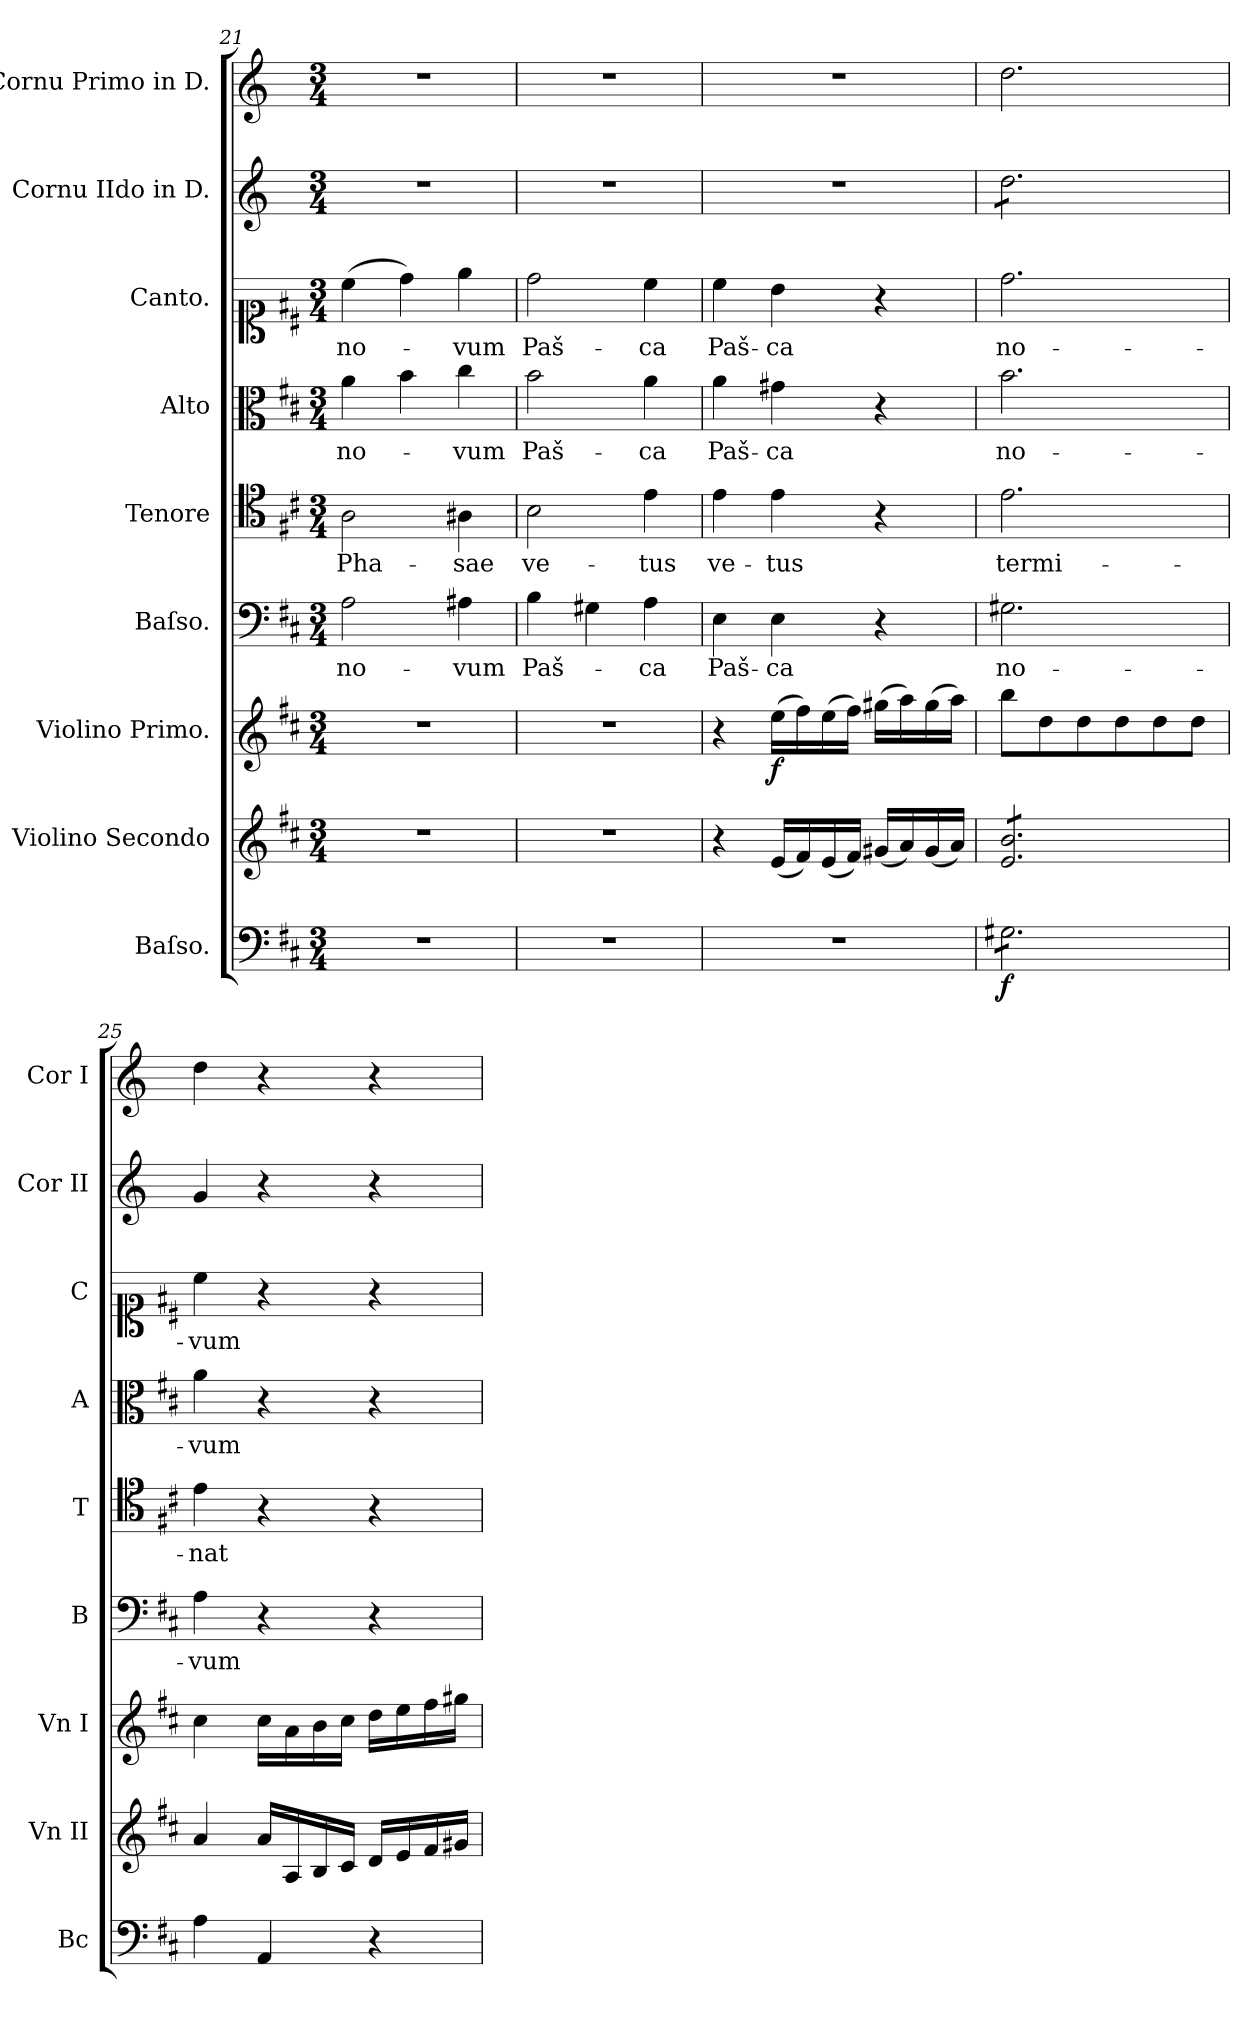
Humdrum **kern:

**kern	**dynam	**kern	**dynam	**kern	**dynam	**kern	**text	**dynam	**kern	**text	**kern	**text	**kern	**text	**kern	**kern
*part9	*part9	*part8	*part8	*part7	*part7	*part6	*part6	*part6	*part5	*part5	*part4	*part4	*part3	*part3	*part2	*part1
*staff9	*staff9	*staff8	*staff8	*staff7	*staff7	*staff6	*staff6	*staff6	*staff5	*staff5	*staff4	*staff4	*staff3	*staff3	*staff2	*staff1
*I"Baſso.	*	*I"Violino Secondo	*	*I"Violino Primo.	*	*I"Baſso.	*	*	*I"Tenore	*	*I"Alto	*	*I"Canto.	*	*I"Cornu IIdo in D.	*I"Cornu Primo in D.
*I'Bc	*	*I'Vn II	*	*I'Vn I	*	*I'B	*	*	*I'T	*	*I'A	*	*I'C	*	*I'Cor II	*I'Cor I
*clefF4	*	*clefG2	*	*clefG2	*	*clefF4	*	*	*clefC4	*	*clefC3	*	*clefC1	*	*clefG2	*clefG2
*	*	*	*	*	*	*	*	*	*	*	*	*	*	*	*ITrd-1c-2	*ITrd-1c-2
*k[f#c#]	*	*k[f#c#]	*	*k[f#c#]	*	*k[f#c#]	*	*	*k[f#c#]	*	*k[f#c#]	*	*k[f#c#]	*	*k[f#c#]	*k[f#c#]
*M3/4	*	*M3/4	*	*M3/4	*	*M3/4	*	*	*M3/4	*	*M3/4	*	*M3/4	*	*M3/4	*M3/4
=21	=21	=21	=21	=21	=21	=21	=21	=21	=21	=21	=21	=21	=21	=21	=21	=21
2.r	.	2.r	.	2.r	.	2A\	no-	.	2A\	Pha-	4a\	no-	(4cc#\	no-	2.r	2.r
.	.	.	.	.	.	.	.	.	.	.	4b\	.	4dd\)	.	.	.
.	.	.	.	.	.	4A#X\	-vum	.	4A#X\	-sae	4cc#\	-vum	4ee\	-vum	.	.
=22	=22	=22	=22	=22	=22	=22	=22	=22	=22	=22	=22	=22	=22	=22	=22	=22
2.r	.	2.r	.	2.r	.	4B\	Paš-	.	2B\	ve-	2b\	Paš-	2dd\	Paš-	2.r	2.r
.	.	.	.	.	.	4G#X\	.	.	.	.	.	.	.	.	.	.
.	.	.	.	.	.	4A\	-ca	.	4e\	-tus	4a\	-ca	4cc#\	-ca	.	.
=23	=23	=23	=23	=23	=23	=23	=23	=23	=23	=23	=23	=23	=23	=23	=23	=23
2.r	.	4r	for	4r	.	4E\	Paš-	.	4e\	ve-	4a\	Paš-	4cc#\	Paš-	2.r	2.r
!	!	!	!	!	!LO:DY:b	!	!	!	!	!	!	!	!	!	!	!
.	.	(16e/LL	.	(16ee\LL	f	4E\	-ca	.	4e\	-tus	4g#X\	-ca	4b\	-ca	.	.
.	.	16f#/)	.	16ff#\)	.	.	.	.	.	.	.	.	.	.	.	.
.	.	(16e/	.	(16ee\	.	.	.	.	.	.	.	.	.	.	.	.
.	.	16f#/JJ)	.	16ff#\JJ)	.	.	.	.	.	.	.	.	.	.	.	.
.	.	(16g#X/LL	.	(16gg#X\LL	.	4r	.	.	4r	.	4r	.	4r	.	.	.
.	.	16a/)	.	16aa\)	.	.	.	.	.	.	.	.	.	.	.	.
.	.	(16g#/	.	(16gg#\	.	.	.	.	.	.	.	.	.	.	.	.
.	.	16a/JJ)	.	16aa\JJ)	.	.	.	.	.	.	.	.	.	.	.	.
=24	=24	=24	=24	=24	=24	=24	=24	=24	=24	=24	=24	=24	=24	=24	=24	=24
!	!LO:DY:b	!	!	!	!	!	!	!LO:DY:a	!	!	!	!	!	!	!	!
*tremolo	*	*	*	*	*	*	*	*	*	*	*	*	*	*	*	*
*	*	*tremolo	*	*	*	*	*	*	*	*	*	*	*	*	*	*
*	*	*	*	*	*	*	*	*	*	*	*	*	*	*	*tremolo	*
8G#X\L	f	8e/ 8b/L	.	8bb\L	.	2.G#X\	no-	for&colon;	2.e\	termi-	2.b\	no-	2.dd\	no-	8ee\L	2.ee\
8G#X\	.	8e/ 8b/	.	8dd\	.	.	.	.	.	.	.	.	.	.	8ee\	.
8G#X\	.	8e/ 8b/	.	8dd\	.	.	.	.	.	.	.	.	.	.	8ee\	.
8G#X\	.	8e/ 8b/	.	8dd\	.	.	.	.	.	.	.	.	.	.	8ee\	.
8G#X\	.	8e/ 8b/	.	8dd\	.	.	.	.	.	.	.	.	.	.	8ee\	.
8G#X\J	.	8e/ 8b/J	.	8dd\J	.	.	.	.	.	.	.	.	.	.	8ee\J	.
*	*	*	*	*	*	*	*	*	*	*	*	*	*	*	*Xtremolo	*
*	*	*Xtremolo	*	*	*	*	*	*	*	*	*	*	*	*	*	*
*Xtremolo	*	*	*	*	*	*	*	*	*	*	*	*	*	*	*	*
=25	=25	=25	=25	=25	=25	=25	=25	=25	=25	=25	=25	=25	=25	=25	=25	=25
4A\	.	4a/	.	4cc#\	.	4A\	-vum	.	4e\	-nat	4a\	-vum	4cc#\	-vum	4a/	4ee\
4AA/	.	16a/LL	.	16cc#\LL	.	4r	.	.	4r	.	4r	.	4r	.	4r	4r
.	.	16A/	.	16a\	.	.	.	.	.	.	.	.	.	.	.	.
.	.	16B/	.	16b\	.	.	.	.	.	.	.	.	.	.	.	.
.	.	16c#/JJ	.	16cc#\JJ	.	.	.	.	.	.	.	.	.	.	.	.
4r	.	16d/LL	.	16dd\LL	.	4r	.	.	4r	.	4r	.	4r	.	4r	4r
.	.	16e/	.	16ee\	.	.	.	.	.	.	.	.	.	.	.	.
.	.	16f#/	.	16ff#\	.	.	.	.	.	.	.	.	.	.	.	.
.	.	16g#X/JJ	.	16gg#X\JJ	.	.	.	.	.	.	.	.	.	.	.	.
=	=	=	=	=	=	=	=	=	=	=	=	=	=	=	=	=
*-	*-	*-	*-	*-	*-	*-	*-	*-	*-	*-	*-	*-	*-	*-	*-	*-
